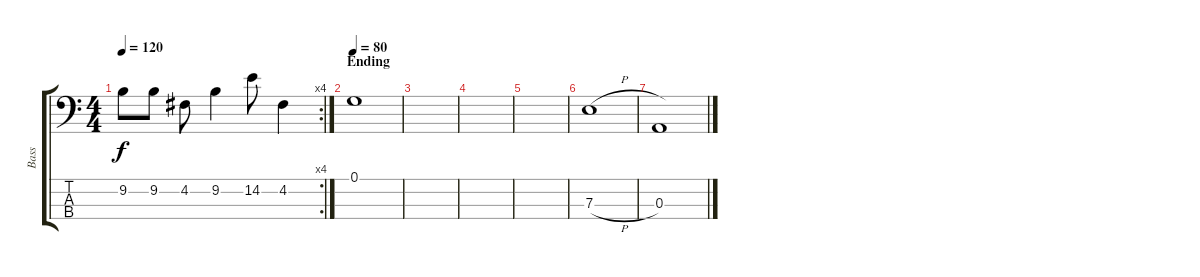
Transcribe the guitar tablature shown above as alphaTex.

\track ("Bass" "Bass") {instrument electricbassfinger}
\staff {score tabs}
\tuning (G2 D2 A1 E1) {hide}
\rc 4
\ts (4 4)
\tempo 120
\clef f4
\ks c
9.2.8{dy f} 9.2.8 4.2.8 9.2.4 14.2.8 4.2.4 |
\section ("" "Ending")
\tempo 80
0.1.1 |
|
|
|
7.3{h}.1 |
0.3.1
